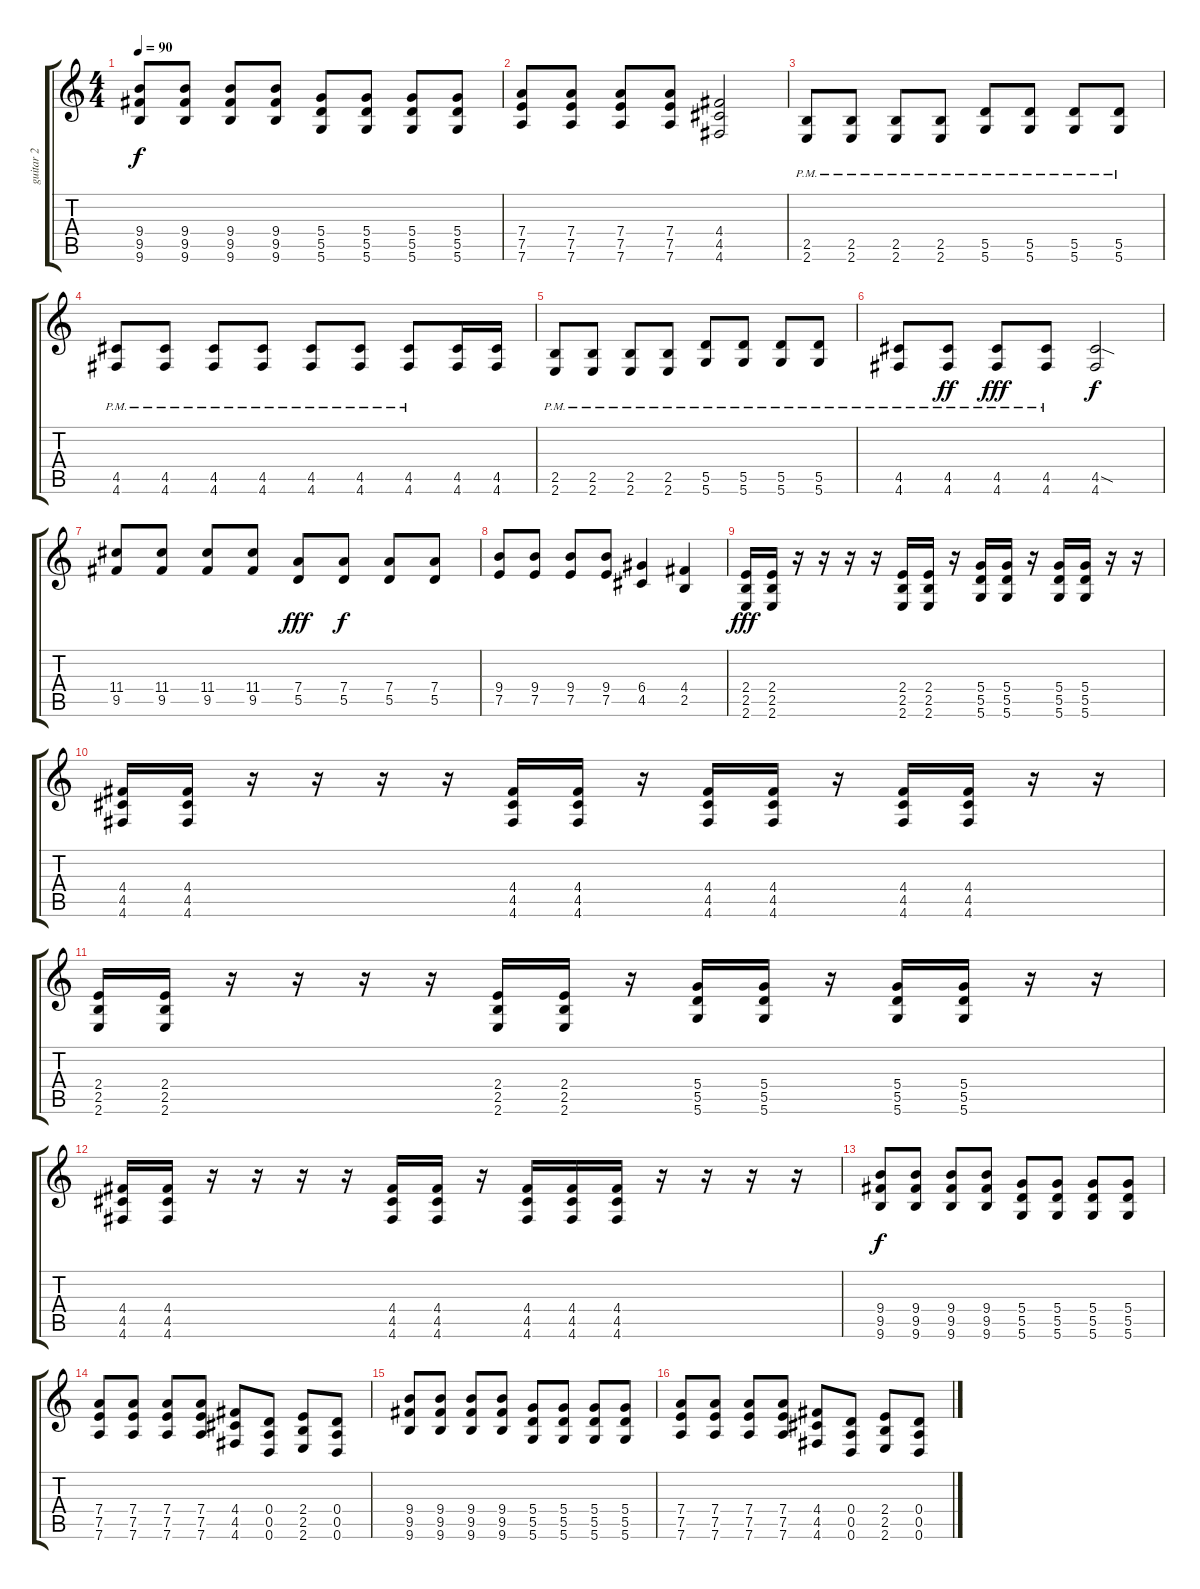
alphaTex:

\track ("guitar 2" "guitar 2") {instrument distortionguitar}
\staff {score tabs}
\tuning (E4 B3 G3 D3 A2 D2) {hide}
\ts (4 4)
\tempo 90
\clef g2
\ks c
(9.4 9.5 9.6).8{dy f} (9.4 9.5 9.6).8 (9.4 9.5 9.6).8 (9.4 9.5 9.6).8 (5.4 5.5 5.6).8 (5.4 5.5 5.6).8 (5.4 5.5 5.6).8 (5.4 5.5 5.6).8 |
(7.4 7.5 7.6).8 (7.4 7.5 7.6).8 (7.4 7.5 7.6).8 (7.4 7.5 7.6).8 (4.4 4.5 4.6).2 |
(2.5{pm} 2.6{pm}).8 (2.5{pm} 2.6{pm}).8 (2.5{pm} 2.6{pm}).8 (2.5{pm} 2.6{pm}).8 (5.5{pm} 5.6{pm}).8 (5.5{pm} 5.6{pm}).8 (5.5{pm} 5.6{pm}).8 (5.5{pm} 5.6{pm}).8 |
(4.5{pm} 4.6{pm}).8 (4.5{pm} 4.6{pm}).8 (4.5{pm} 4.6{pm}).8 (4.5{pm} 4.6{pm}).8 (4.5{pm} 4.6{pm}).8 (4.5{pm} 4.6{pm}).8 (4.5{pm} 4.6{pm}).8 (4.5 4.6).16 (4.5 4.6).16 |
(2.5{pm} 2.6{pm}).8 (2.5{pm} 2.6{pm}).8 (2.5{pm} 2.6{pm}).8 (2.5{pm} 2.6{pm}).8 (5.5{pm} 5.6{pm}).8 (5.5{pm} 5.6{pm}).8 (5.5{pm} 5.6{pm}).8 (5.5{pm} 5.6{pm}).8 |
(4.5{pm} 4.6{pm}).8 (4.5{pm} 4.6{pm}).8{dy ff} (4.5{pm} 4.6{pm}).8{dy fff} (4.5{pm} 4.6{pm}).8 (4.5{sod} 4.6).2{dy f} |
(11.4 9.5).8 (11.4 9.5).8 (11.4 9.5).8 (11.4 9.5).8 (7.4 5.5).8{dy fff} (7.4 5.5).8{dy f} (7.4 5.5).8 (7.4 5.5).8 |
(9.4 7.5).8 (9.4 7.5).8 (9.4 7.5).8 (9.4 7.5).8 (6.4 4.5).4 (4.4 2.5).4 |
(2.4 2.5 2.6).16{dy fff} (2.4 2.5 2.6).16 r.16 r.16 r.16 r.16 (2.4 2.5 2.6).16 (2.4 2.5 2.6).16 r.16 (5.4 5.5 5.6).16 (5.4 5.5 5.6).16 r.16 (5.4 5.5 5.6).16 (5.4 5.5 5.6).16 r.16 r.16 |
(4.4 4.5 4.6).16 (4.4 4.5 4.6).16 r.16 r.16 r.16 r.16 (4.4 4.5 4.6).16 (4.4 4.5 4.6).16 r.16 (4.4 4.5 4.6).16 (4.4 4.5 4.6).16 r.16 (4.4 4.5 4.6).16 (4.4 4.5 4.6).16 r.16 r.16 |
(2.4 2.5 2.6).16 (2.4 2.5 2.6).16 r.16 r.16 r.16 r.16 (2.4 2.5 2.6).16 (2.4 2.5 2.6).16 r.16 (5.4 5.5 5.6).16 (5.4 5.5 5.6).16 r.16 (5.4 5.5 5.6).16 (5.4 5.5 5.6).16 r.16 r.16 |
(4.4 4.5 4.6).16 (4.4 4.5 4.6).16 r.16 r.16 r.16 r.16 (4.4 4.5 4.6).16 (4.4 4.5 4.6).16 r.16 (4.4 4.5 4.6).16 (4.4 4.5 4.6).16 (4.4 4.5 4.6).16 r.16 r.16 r.16 r.16 |
(9.4 9.5 9.6).8{dy f} (9.4 9.5 9.6).8 (9.4 9.5 9.6).8 (9.4 9.5 9.6).8 (5.4 5.5 5.6).8 (5.4 5.5 5.6).8 (5.4 5.5 5.6).8 (5.4 5.5 5.6).8 |
(7.4 7.5 7.6).8 (7.4 7.5 7.6).8 (7.4 7.5 7.6).8 (7.4 7.5 7.6).8 (4.4 4.5 4.6).8 (0.4 0.5 0.6).8 (2.4 2.5 2.6).8 (0.4 0.5 0.6).8 |
(9.4 9.5 9.6).8 (9.4 9.5 9.6).8 (9.4 9.5 9.6).8 (9.4 9.5 9.6).8 (5.4 5.5 5.6).8 (5.4 5.5 5.6).8 (5.4 5.5 5.6).8 (5.4 5.5 5.6).8 |
(7.4 7.5 7.6).8 (7.4 7.5 7.6).8 (7.4 7.5 7.6).8 (7.4 7.5 7.6).8 (4.4 4.5 4.6).8 (0.4 0.5 0.6).8 (2.4 2.5 2.6).8 (0.4 0.5 0.6).8
